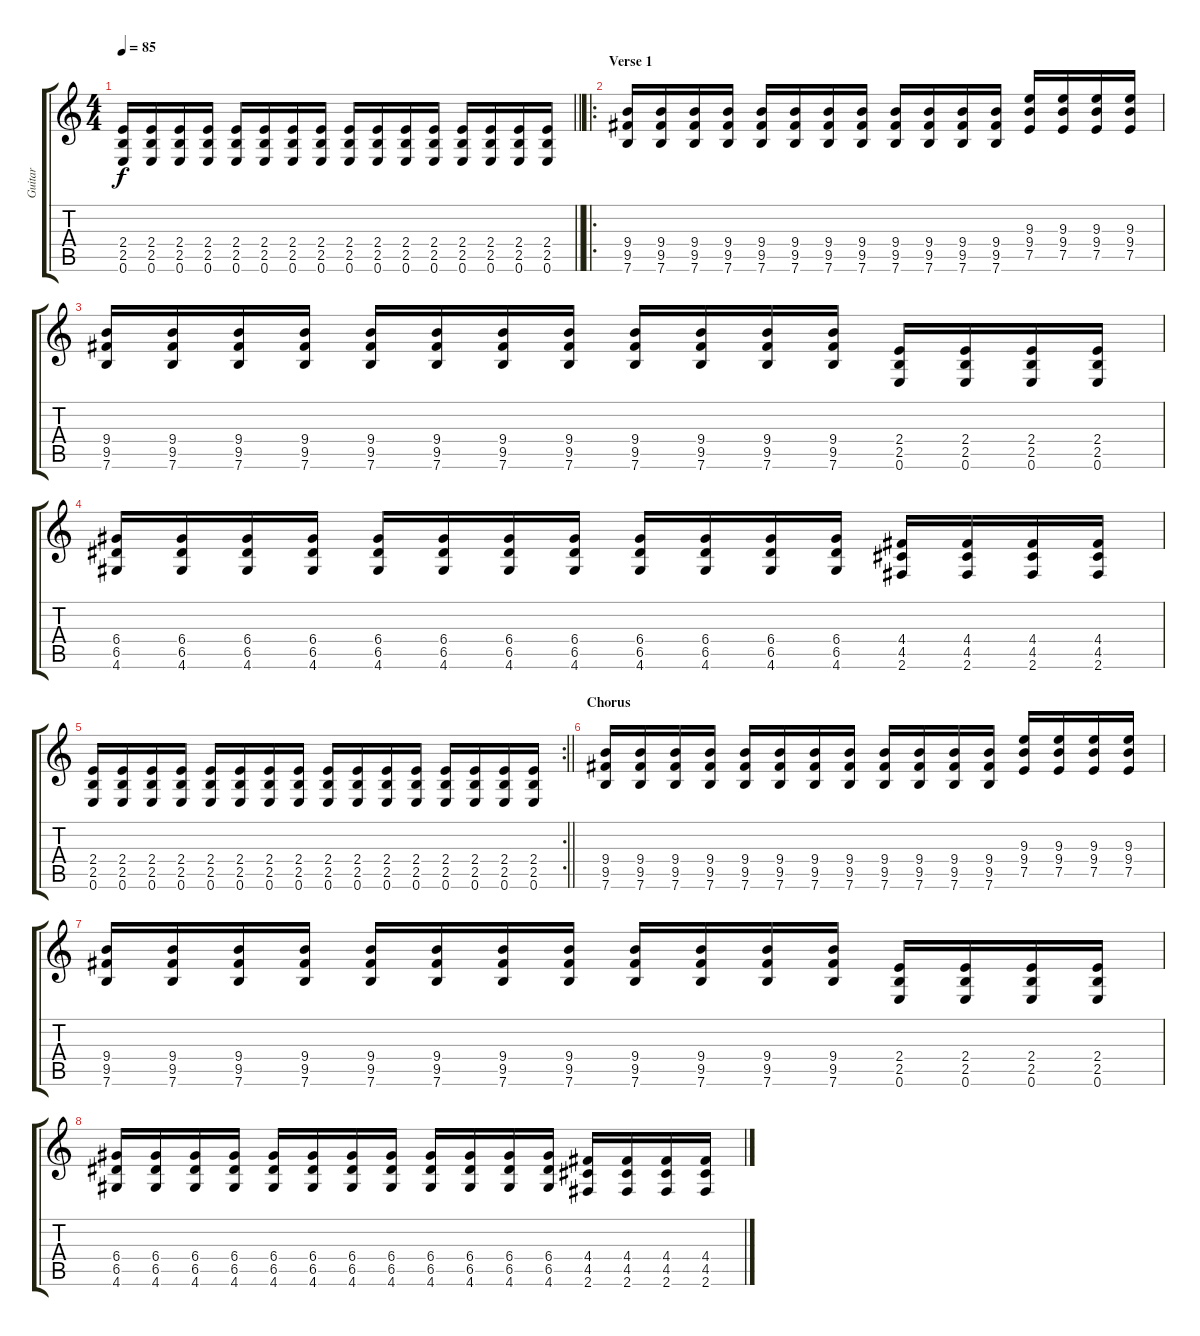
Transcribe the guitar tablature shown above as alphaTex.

\track ("Guitar" "Guitar") {instrument distortionguitar}
\staff {score tabs}
\tuning (E4 B3 G3 D3 A2 E2) {hide}
\ts (4 4)
\tempo 85
\clef g2
\barLineRight lightlight
\ks c
(2.4 2.5 0.6).16{dy f} (2.4 2.5 0.6).16 (2.4 2.5 0.6).16 (2.4 2.5 0.6).16 (2.4 2.5 0.6).16 (2.4 2.5 0.6).16 (2.4 2.5 0.6).16 (2.4 2.5 0.6).16 (2.4 2.5 0.6).16 (2.4 2.5 0.6).16 (2.4 2.5 0.6).16 (2.4 2.5 0.6).16 (2.4 2.5 0.6).16 (2.4 2.5 0.6).16 (2.4 2.5 0.6).16 (2.4 2.5 0.6).16 |
\ro
\section ("" "Verse 1")
(9.4 9.5 7.6).16 (9.4 9.5 7.6).16 (9.4 9.5 7.6).16 (9.4 9.5 7.6).16 (9.4 9.5 7.6).16 (9.4 9.5 7.6).16 (9.4 9.5 7.6).16 (9.4 9.5 7.6).16 (9.4 9.5 7.6).16 (9.4 9.5 7.6).16 (9.4 9.5 7.6).16 (9.4 9.5 7.6).16 (9.3 9.4 7.5).16 (9.3 9.4 7.5).16 (9.3 9.4 7.5).16 (9.3 9.4 7.5).16 |
(9.4 9.5 7.6).16 (9.4 9.5 7.6).16 (9.4 9.5 7.6).16 (9.4 9.5 7.6).16 (9.4 9.5 7.6).16 (9.4 9.5 7.6).16 (9.4 9.5 7.6).16 (9.4 9.5 7.6).16 (9.4 9.5 7.6).16 (9.4 9.5 7.6).16 (9.4 9.5 7.6).16 (9.4 9.5 7.6).16 (2.4 2.5 0.6).16 (2.4 2.5 0.6).16 (2.4 2.5 0.6).16 (2.4 2.5 0.6).16 |
(6.4 6.5 4.6).16 (6.4 6.5 4.6).16 (6.4 6.5 4.6).16 (6.4 6.5 4.6).16 (6.4 6.5 4.6).16 (6.4 6.5 4.6).16 (6.4 6.5 4.6).16 (6.4 6.5 4.6).16 (6.4 6.5 4.6).16 (6.4 6.5 4.6).16 (6.4 6.5 4.6).16 (6.4 6.5 4.6).16 (4.4 4.5 2.6).16 (4.4 4.5 2.6).16 (4.4 4.5 2.6).16 (4.4 4.5 2.6).16 |
\rc 2
\barLineRight lightlight
(2.4 2.5 0.6).16 (2.4 2.5 0.6).16 (2.4 2.5 0.6).16 (2.4 2.5 0.6).16 (2.4 2.5 0.6).16 (2.4 2.5 0.6).16 (2.4 2.5 0.6).16 (2.4 2.5 0.6).16 (2.4 2.5 0.6).16 (2.4 2.5 0.6).16 (2.4 2.5 0.6).16 (2.4 2.5 0.6).16 (2.4 2.5 0.6).16 (2.4 2.5 0.6).16 (2.4 2.5 0.6).16 (2.4 2.5 0.6).16 |
\section ("" "Chorus")
(9.4 9.5 7.6).16 (9.4 9.5 7.6).16 (9.4 9.5 7.6).16 (9.4 9.5 7.6).16 (9.4 9.5 7.6).16 (9.4 9.5 7.6).16 (9.4 9.5 7.6).16 (9.4 9.5 7.6).16 (9.4 9.5 7.6).16 (9.4 9.5 7.6).16 (9.4 9.5 7.6).16 (9.4 9.5 7.6).16 (9.3 9.4 7.5).16 (9.3 9.4 7.5).16 (9.3 9.4 7.5).16 (9.3 9.4 7.5).16 |
(9.4 9.5 7.6).16 (9.4 9.5 7.6).16 (9.4 9.5 7.6).16 (9.4 9.5 7.6).16 (9.4 9.5 7.6).16 (9.4 9.5 7.6).16 (9.4 9.5 7.6).16 (9.4 9.5 7.6).16 (9.4 9.5 7.6).16 (9.4 9.5 7.6).16 (9.4 9.5 7.6).16 (9.4 9.5 7.6).16 (2.4 2.5 0.6).16 (2.4 2.5 0.6).16 (2.4 2.5 0.6).16 (2.4 2.5 0.6).16 |
(6.4 6.5 4.6).16 (6.4 6.5 4.6).16 (6.4 6.5 4.6).16 (6.4 6.5 4.6).16 (6.4 6.5 4.6).16 (6.4 6.5 4.6).16 (6.4 6.5 4.6).16 (6.4 6.5 4.6).16 (6.4 6.5 4.6).16 (6.4 6.5 4.6).16 (6.4 6.5 4.6).16 (6.4 6.5 4.6).16 (4.4 4.5 2.6).16 (4.4 4.5 2.6).16 (4.4 4.5 2.6).16 (4.4 4.5 2.6).16
